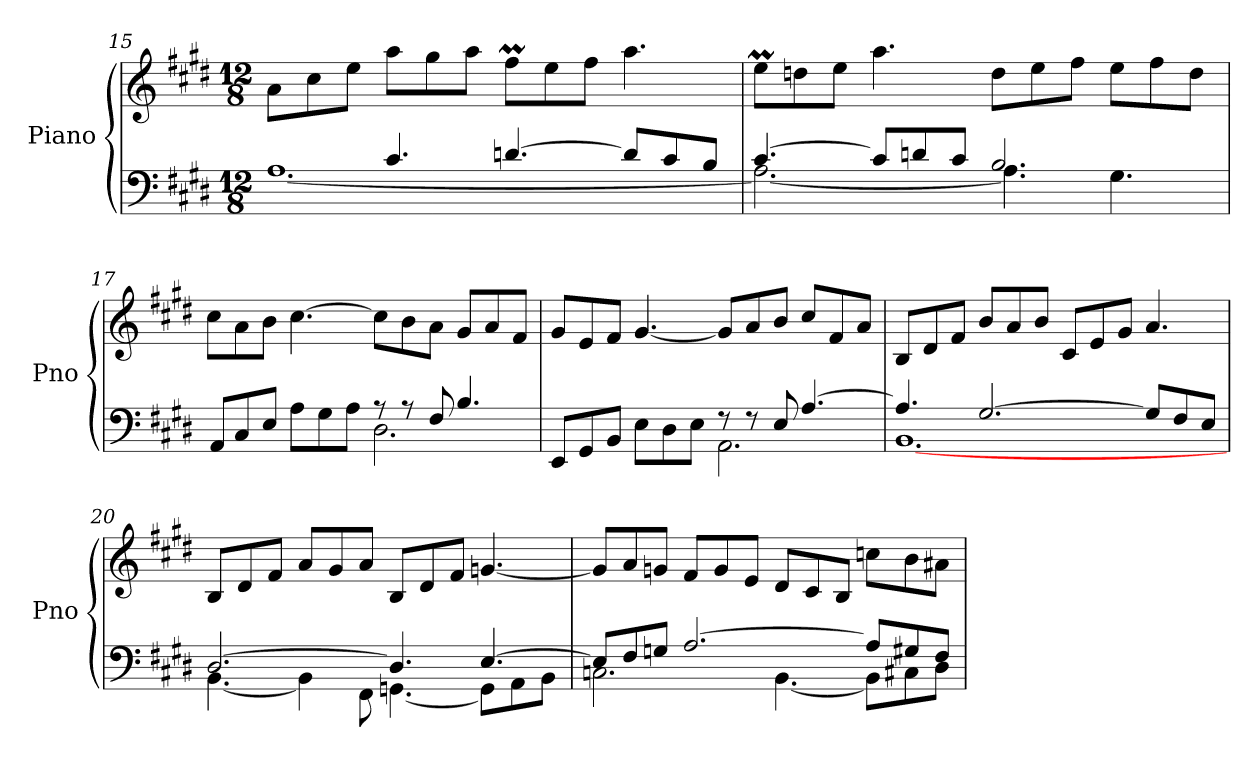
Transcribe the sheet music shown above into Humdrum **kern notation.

**kern	**kern
*part1	*part1
*staff2	*staff1
*I"Piano	*
*I'Pno	*
*clefF4	*clefG2
*k[f#c#g#d#]	*k[f#c#g#d#]
*E:	*E:
*M12/8	*M12/8
=15	=15
*^	*
4ryy	[1.A\	8a\L
.	.	8cc#\
8ryy	.	8ee\J
4.c#/	.	8aa\L
.	.	8gg#\
.	.	8aa\J
[4.dn/	.	8ff#M\L
.	.	8ee\
.	.	8ff#\J
8d/L]	.	4.aa\
8c#/	.	.
8B/J	.	.
!!LO:LB:g=z
=16	=16	=16
[4.c#/	2.A\_	8eeM\L
.	.	8ddn\
.	.	8ee\J
8c#/L]	.	4.aa\
8dn/	.	.
8c#/J	.	.
2.B/	4.A\]	8dd\L
.	.	8ee\
.	.	8ff#\J
.	4.G#\	8ee\L
.	.	8ff#\
.	.	8dd\J
=17	=17	=17
4B/yy	8AA/L	8cc#\L
.	8C#/	8a\
4.ryy	8E/J	8b\J
.	8A\L	[4.cc#\
.	8G#\	.
8ryy	8A\J	.
8r	2.D#\	8cc#\L]
8r	.	8b\
8F#/	.	8a\J
4.B/	.	8g#L
.	.	8a
.	.	8f#J
!!LO:LB:g=z
=18	=18	=18
4.ryy	8EE/L	8g#L
.	8GG#/	8e
.	8BB/J	8f#J
4.ryy	8E\L	[4.g#
.	8D#\	.
.	8E\J	.
8r	2.AA	8g#L]
8r	.	8a
8E/	.	8bJ
[4.A/	.	8cc#L
.	.	8f#
.	.	8aJ
=19	=19	=19
4.A/]	[1.BB\	8BL
.	.	8d#
.	.	8f#J
[2.G#/	.	8bL
.	.	8a
.	.	8bJ
.	.	8c#L
.	.	8e
.	.	8g#J
8G#/L]	.	4.a
8F#/	.	.
8E/J	.	.
!!LO:LB:g=z
=20	=20	=20
[2.D#/	[4.BB\	8BL
.	.	8d#
.	.	8f#J
.	4BB\]	8aL
.	.	8g#
.	8FF#\	8aJ
4.D#/]	[4.GGn\	8BL
.	.	8d#
.	.	8f#J
[4.E/	8GG\L]	[4.gn
.	8AA\	.
.	8BB\J	.
=21	=21	=21
8EL]	2.Cn\	8gL]
8F#	.	8a
8GnJ	.	8gJ
[2.A/	.	8f#L
.	.	8g
.	.	8eJ
.	[4.BB\	8d#L
.	.	8c#
.	.	8BJ
8AL]	8BB\L]	8ccnL
8G#X	8C#X\	8b
8F#J	8D#\J	8a#XJ
*v	*v	*
=	=
*-	*-
